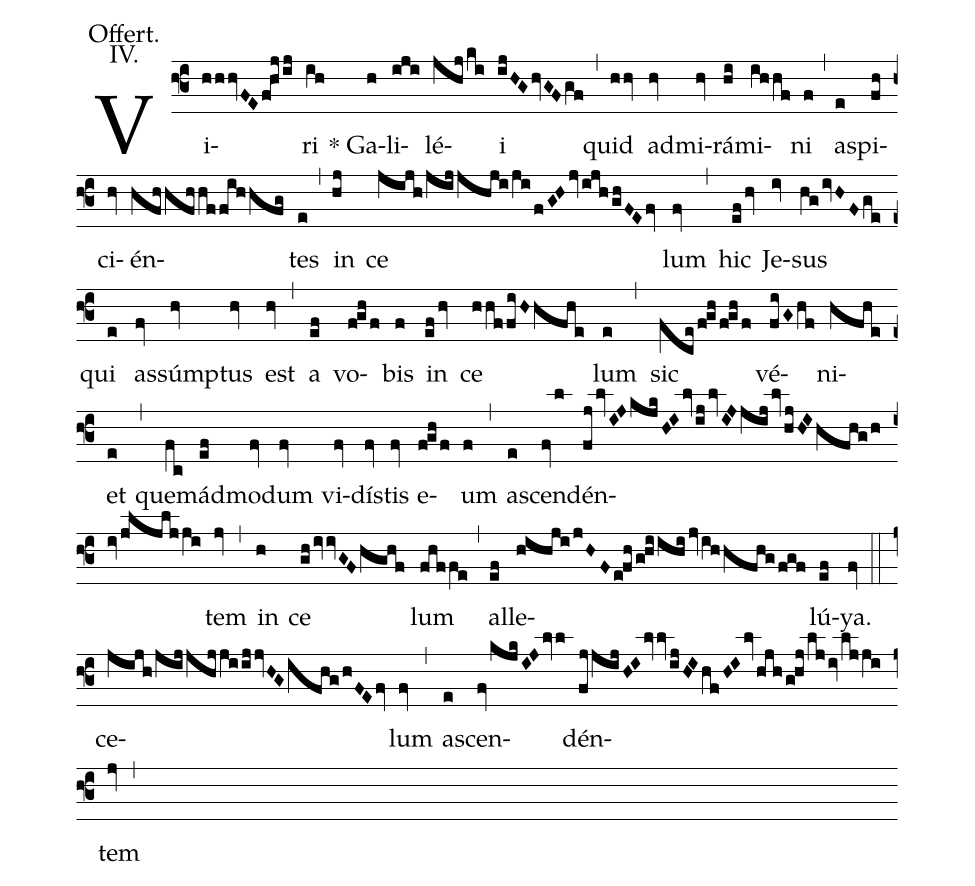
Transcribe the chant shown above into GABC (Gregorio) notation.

annotation: Offert.;
annotation: IV.;
%%
(f3) Vi(hhhvFEfhjij)ri(ih) * Ga(h)li(iji)lé(jhjki)i(ijHGhvGFgf) (,)
quid(hhv) ad(hv)mi(hv)rá(hi)mi(ihhf)ni(f) (,)
as(e)pi(fh)ci(hv)én(hfhhfhhffihhfg)tes(e) (,)
in(hj) ce(jijhjijjhjijifGHjvijhghFEfv) lum(fv) (,)
hic(efhv) Je(iv)sus(hgivHFge) qui(e) as(fv)súmp(hv)tus(hv) est(hv) (,)
a(ef) vo(fghf)bis(f) in(efhv) ce(hhffiHhfhe) lum(e) (,)
sic(fcefghfghf) vé(fiGhf)ni(hfhe)et(e) (,)
quem(fc)ád(ef)mo(fv)dum(fv) vi(fv)dís(fv)tis(fv) e(fghf)um(f) (,)
as(e)cen(fvl)dén(fjlvIJkjkHIlvijlvIJjijlvhjHIhfhghivjljljji)tem(jv) (,)
in(h) ce(ghivivGFhghf) lum(fhffe) (,)
al(ef)le(hihjijHFefhghiihijvihhfhgfgf)lú(ef)ya.(fv) (::)
ce(jijhjijjhjjiijjvHGifhghFEfv)lum(fv) (,)
as(e)cen(fvkjkIJlvl)dén(fjjijHIlvlvijHIhfHIlvhjhghjljivljji)tem(jv) (,)
